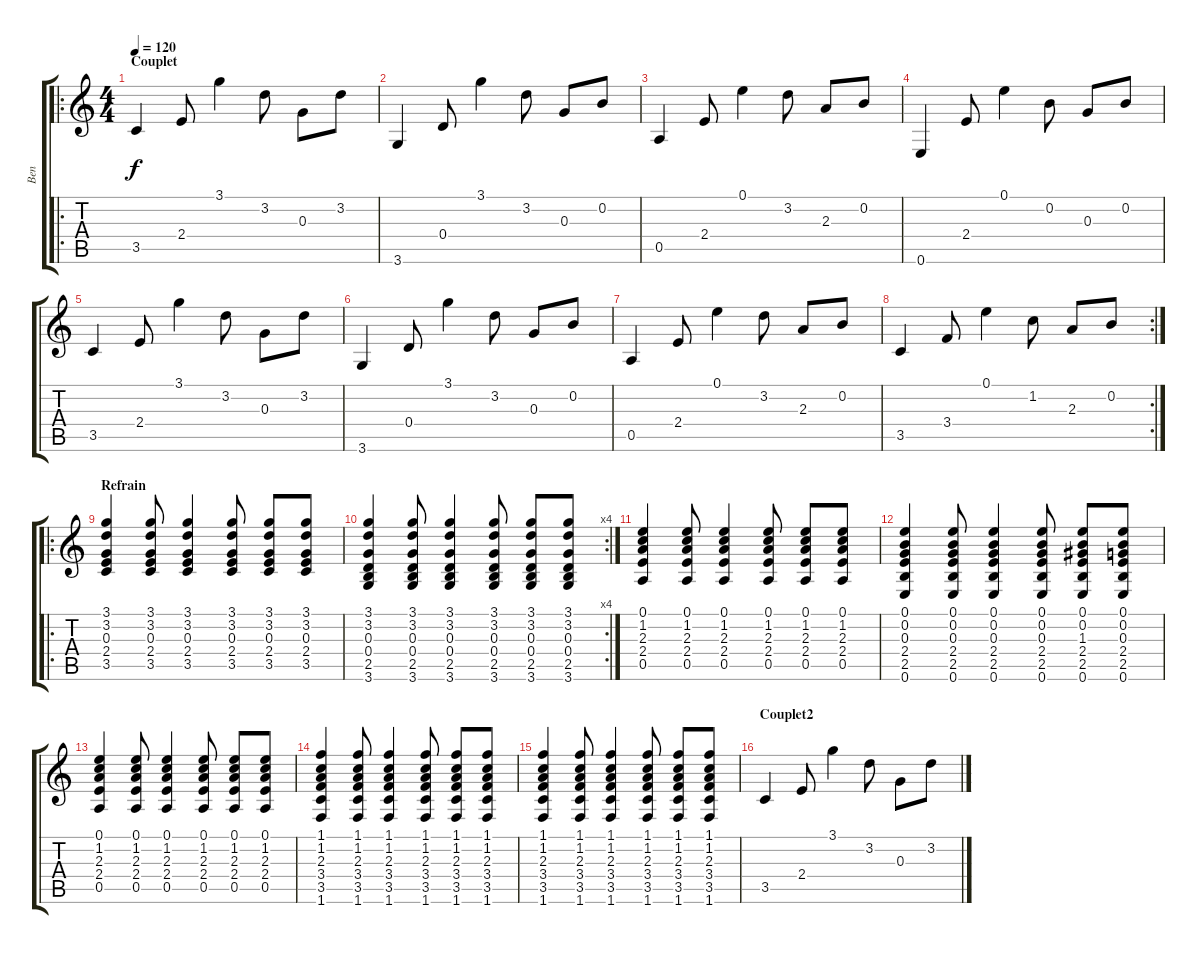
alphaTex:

\track ("Ben" "Ben") {instrument electricguitarclean}
\staff {score tabs}
\tuning (E4 B3 G3 D3 A2 E2) {hide}
\ro
\ts (4 4)
\section ("" "Couplet")
\tempo 120
\clef g2
\ks c
3.5.4{dy f} 2.4.8 3.1.4 3.2.8 0.3.8 3.2.8 |
3.6.4 0.4.8 3.1.4 3.2.8 0.3.8 0.2.8 |
0.5.4 2.4.8 0.1.4 3.2.8 2.3.8 0.2.8 |
0.6.4 2.4.8 0.1.4 0.2.8 0.3.8 0.2.8 |
3.5.4 2.4.8 3.1.4 3.2.8 0.3.8 3.2.8 |
3.6.4 0.4.8 3.1.4 3.2.8 0.3.8 0.2.8 |
0.5.4 2.4.8 0.1.4 3.2.8 2.3.8 0.2.8 |
\rc 2
3.5.4 3.4.8 0.1.4 1.2.8 2.3.8 0.2.8 |
\ro
\section ("" "Refrain")
(3.1 3.2 0.3 2.4 3.5).4 (3.1 3.2 0.3 2.4 3.5).8 (3.1 3.2 0.3 2.4 3.5).4 (3.1 3.2 0.3 2.4 3.5).8 (3.1 3.2 0.3 2.4 3.5).8 (3.1 3.2 0.3 2.4 3.5).8 |
\rc 4
(3.1 3.2 0.3 0.4 2.5 3.6).4 (3.1 3.2 0.3 0.4 2.5 3.6).8 (3.1 3.2 0.3 0.4 2.5 3.6).4 (3.1 3.2 0.3 0.4 2.5 3.6).8 (3.1 3.2 0.3 0.4 2.5 3.6).8 (3.1 3.2 0.3 0.4 2.5 3.6).8 |
(0.1 1.2 2.3 2.4 0.5).4 (0.1 1.2 2.3 2.4 0.5).8 (0.1 1.2 2.3 2.4 0.5).4 (0.1 1.2 2.3 2.4 0.5).8 (0.1 1.2 2.3 2.4 0.5).8 (0.1 1.2 2.3 2.4 0.5).8 |
(0.1 0.2 0.3 2.4 2.5 0.6).4 (0.1 0.2 0.3 2.4 2.5 0.6).8 (0.1 0.2 0.3 2.4 2.5 0.6).4 (0.1 0.2 0.3 2.4 2.5 0.6).8 (0.1 0.2 1.3 2.4 2.5 0.6).8 (0.1 0.2 0.3 2.4 2.5 0.6).8 |
(0.1 1.2 2.3 2.4 0.5).4 (0.1 1.2 2.3 2.4 0.5).8 (0.1 1.2 2.3 2.4 0.5).4 (0.1 1.2 2.3 2.4 0.5).8 (0.1 1.2 2.3 2.4 0.5).8 (0.1 1.2 2.3 2.4 0.5).8 |
(1.1 1.2 2.3 3.4 3.5 1.6).4 (1.1 1.2 2.3 3.4 3.5 1.6).8 (1.1 1.2 2.3 3.4 3.5 1.6).4 (1.1 1.2 2.3 3.4 3.5 1.6).8 (1.1 1.2 2.3 3.4 3.5 1.6).8 (1.1 1.2 2.3 3.4 3.5 1.6).8 |
(1.1 1.2 2.3 3.4 3.5 1.6).4 (1.1 1.2 2.3 3.4 3.5 1.6).8 (1.1 1.2 2.3 3.4 3.5 1.6).4 (1.1 1.2 2.3 3.4 3.5 1.6).8 (1.1 1.2 2.3 3.4 3.5 1.6).8 (1.1 1.2 2.3 3.4 3.5 1.6).8 |
\section ("" "Couplet2")
3.5.4 2.4.8 3.1.4 3.2.8 0.3.8 3.2.8
